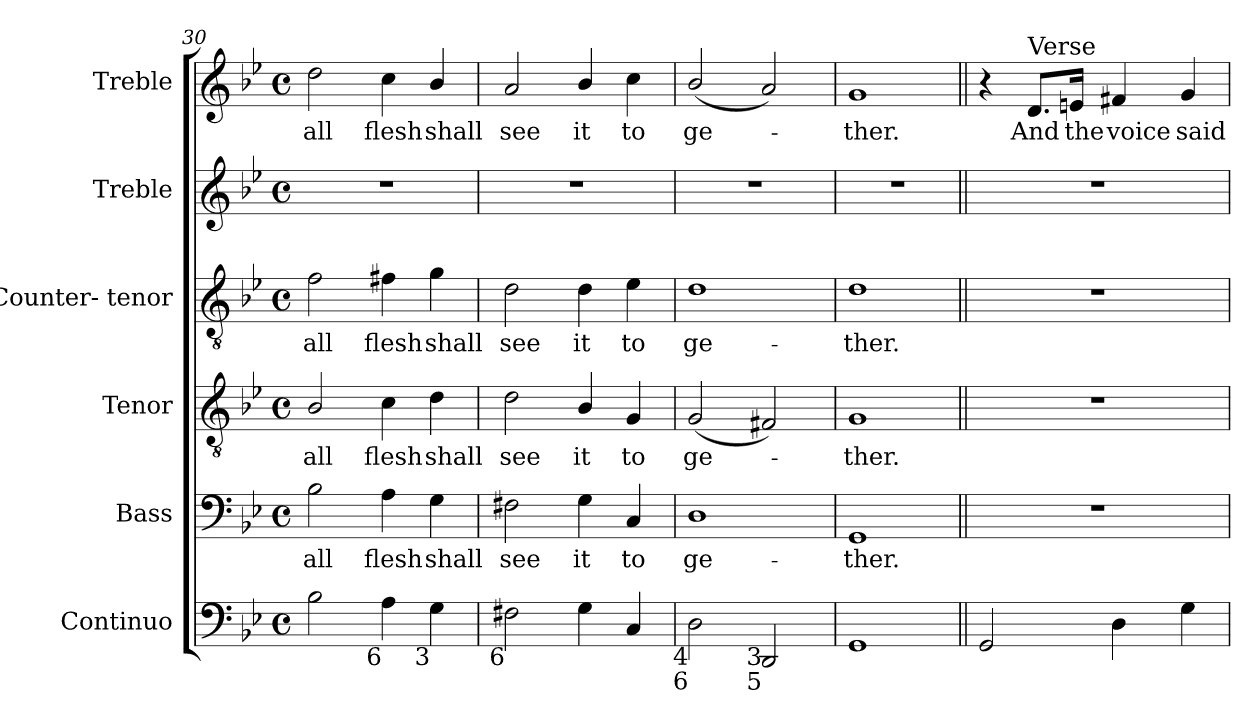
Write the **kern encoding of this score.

**kern	**kern	**text	**kern	**text	**kern	**text	**kern	**kern	**text
*part6	*part5	*part5	*part4	*part4	*part3	*part3	*part2	*part1	*part1
*staff6	*staff5	*staff5	*staff4	*staff4	*staff3	*staff3	*staff2	*staff1	*staff1
*I"Continuo	*I"Bass	*	*I"Tenor	*	*I"Counter- tenor	*	*I"Treble	*I"Treble	*
*	*I'B	*	*I'Te	*	*I'C	*	*I'Tr	*I'Tr	*
*clefF4	*clefF4	*	*clefGv2	*	*clefGv2	*	*clefG2	*clefG2	*
*	*	*	*ITrd7c12	*	*ITrd7c12	*	*	*	*
*k[b-e-]	*k[b-e-]	*	*k[b-e-]	*	*k[b-e-]	*	*k[b-e-]	*k[b-e-]	*
*B-:	*B-:	*	*B-:	*	*B-:	*	*B-:	*B-:	*
*M4/4	*M4/4	*	*M4/4	*	*M4/4	*	*M4/4	*M4/4	*
*met(c)	*met(c)	*	*met(c)	*	*met(c)	*	*met(c)	*met(c)	*
=30	=30	=30	=30	=30	=30	=30	=30	=30	=30
!	!	!LO:LY:b:color=#000000	!	!	!	!	!	!	!
!	!	!	!	!LO:LY:b:color=#000000	!	!	!	!	!
!	!	!	!	!	!	!LO:LY:b:color=#000000	!	!	!
!	!	!	!	!	!	!	!	!	!LO:LY:b:color=#000000
2B-i\	2B-i\	all	2BB-i/	all	2Fi\	all	1r	2ddi\	all
!	!	!LO:LY:b:color=#000000	!	!	!	!	!	!	!
!	!	!	!	!LO:LY:b:color=#000000	!	!	!	!	!
!	!	!	!	!	!	!LO:LY:b:color=#000000	!	!	!
!LO:TX:b:rj:t=6	!	!	!	!	!	!	!	!	!
!	!	!	!	!	!	!	!	!	!LO:LY:b:color=#000000
4Ai\	4Ai\	flesh	4Ci\	flesh	4F#Xi\	flesh	.	4cci\	flesh
!	!	!LO:LY:b:color=#000000	!	!	!	!	!	!	!
!	!	!	!	!LO:LY:b:color=#000000	!	!	!	!	!
!	!	!	!	!	!	!LO:LY:b:color=#000000	!	!	!
!LO:TX:b:rj:t=3	!	!	!	!	!	!	!	!	!
!	!	!	!	!	!	!	!	!	!LO:LY:b:color=#000000
4Gi\	4Gi\	shall	4Di\	shall	4Gi\	shall	.	4b-i/	shall
=31	=31	=31	=31	=31	=31	=31	=31	=31	=31
!	!	!LO:LY:b:color=#000000	!	!	!	!	!	!	!
!	!	!	!	!LO:LY:b:color=#000000	!	!	!	!	!
!	!	!	!	!	!	!LO:LY:b:color=#000000	!	!	!
!LO:TX:b:rj:t=6	!	!	!	!	!	!	!	!	!
!	!	!	!	!	!	!	!	!	!LO:LY:b:color=#000000
2F#Xi\	2F#Xi\	see	2Di\	see	2Di\	see	1r	2ai/	see
!	!	!LO:LY:b:color=#000000	!	!	!	!	!	!	!
!	!	!	!	!LO:LY:b:color=#000000	!	!	!	!	!
!	!	!	!	!	!	!LO:LY:b:color=#000000	!	!	!
!	!	!	!	!	!	!	!	!	!LO:LY:b:color=#000000
4Gi\	4Gi\	it	4BB-i/	it	4Di\	it	.	4b-i/	it
!	!	!LO:LY:b:color=#000000	!	!	!	!	!	!	!
!	!	!	!	!LO:LY:b:color=#000000	!	!	!	!	!
!	!	!	!	!	!	!LO:LY:b:color=#000000	!	!	!
!	!	!	!	!	!	!	!	!	!LO:LY:b:color=#000000
4Ci/	4Ci/	to	4GGi/	to	4E-i\	to	.	4cci\	to
=32	=32	=32	=32	=32	=32	=32	=32	=32	=32
!	!	!LO:LY:b:color=#000000	!	!	!	!	!	!	!
!	!	!	!	!LO:LY:b:color=#000000	!	!	!	!	!
!	!	!	!	!	!	!LO:LY:b:color=#000000	!	!	!
!LO:TX:b:rj:t=4	!	!	!	!	!	!	!	!	!
!LO:TX:b:rj:t=6	!	!	!	!	!	!	!	!	!
!	!	!	!	!	!	!	!	!	!LO:LY:b:color=#000000
2Di\	1Di	ge-	(2GGi/	ge-	1Di	ge-	1r	(2b-i/	ge-
!LO:TX:b:rj:t=3	!	!	!	!	!	!	!	!	!
!LO:TX:b:rj:t=5	!	!	!	!	!	!	!	!	!
2DDi/	.	.	2FF#Xi/)	.	.	.	.	2ai/)	.
=33	=33	=33	=33	=33	=33	=33	=33	=33	=33
!	!	!LO:LY:b:color=#000000	!	!	!	!	!	!	!
!	!	!	!	!LO:LY:b:color=#000000	!	!	!	!	!
!	!	!	!	!	!	!LO:LY:b:color=#000000	!	!	!
!	!	!	!	!	!	!	!	!	!LO:LY:b:color=#000000
1GGi	1GGi	-ther.	1GGi	-ther.	1Di	-ther.	1r	1gi	-ther.
!!LO:LB:g=z
=34||	=34||	=34||	=34||	=34||	=34||	=34||	=34||	=34||	=34||
2GGi/	1r	.	1r	.	1r	.	1r	4r	.
!	!	!	!	!	!	!	!	!LO:TX:a:t=Verse	!
!	!	!	!	!	!	!	!	!	!LO:LY:b:color=#000000
.	.	.	.	.	.	.	.	8.di/L	And
!	!	!	!	!	!	!	!	!	!LO:LY:b:color=#000000
.	.	.	.	.	.	.	.	16eni/Jk	the
!	!	!	!	!	!	!	!	!	!LO:LY:b:color=#000000
4Di\	.	.	.	.	.	.	.	4f#Xi/	voice
!	!	!	!	!	!	!	!	!	!LO:LY:b:color=#000000
4Gi\	.	.	.	.	.	.	.	4gi/	said
=	=	=	=	=	=	=	=	=	=
*-	*-	*-	*-	*-	*-	*-	*-	*-	*-
